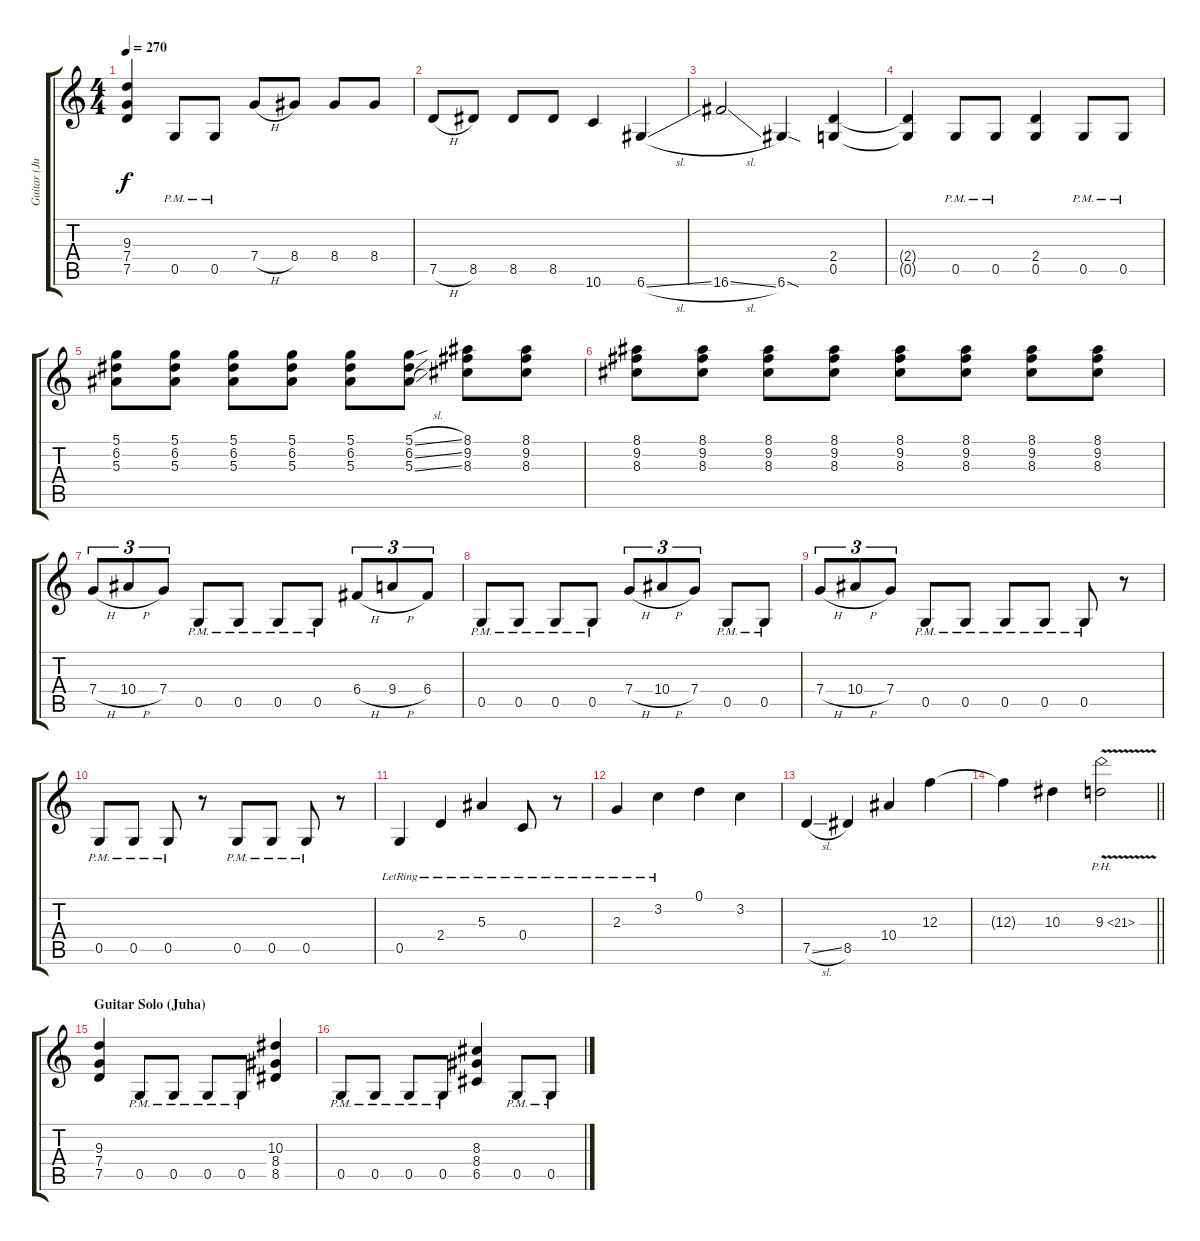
\track ("Guitar (Juha)" "Guitar (Ju") {instrument distortionguitar}
\staff {score tabs}
\tuning (D4 A3 F3 C3 G2 D2) {hide}
\ts (4 4)
\tempo 270
\clef g2
\ks c
(9.3 7.4 7.5).4{dy f} 0.5{pm}.8 0.5{pm}.8 7.4{h}.8 8.4.8 8.4.8 8.4.8 |
7.5{h}.8 8.5.8 8.5.8 8.5.8 10.6.4 6.6{sl}.4 |
16.6{sl}.2 6.6{sod}.4 (2.4 0.5).4 |
(2.4{t} 0.5{t}).4 0.5{pm}.8 0.5{pm}.8 (2.4 0.5).4 0.5{pm}.8 0.5{pm}.8 |
(5.1 6.2 5.3).8 (5.1 6.2 5.3).8 (5.1 6.2 5.3).8 (5.1 6.2 5.3).8 (5.1 6.2 5.3).8 (5.1{sl} 6.2{sl} 5.3{sl}).8 (8.1 9.2 8.3).8 (8.1 9.2 8.3).8 |
(8.1 9.2 8.3).8 (8.1 9.2 8.3).8 (8.1 9.2 8.3).8 (8.1 9.2 8.3).8 (8.1 9.2 8.3).8 (8.1 9.2 8.3).8 (8.1 9.2 8.3).8 (8.1 9.2 8.3).8 |
7.4{h}.8{tu (3 2)} 10.4{h}.8{tu (3 2)} 7.4.8{tu (3 2)} 0.5{pm}.8 0.5{pm}.8 0.5{pm}.8 0.5{pm}.8 6.4{h}.8{tu (3 2)} 9.4{h}.8{tu (3 2)} 6.4.8{tu (3 2)} |
0.5{pm}.8 0.5{pm}.8 0.5{pm}.8 0.5{pm}.8 7.4{h}.8{tu (3 2)} 10.4{h}.8{tu (3 2)} 7.4.8{tu (3 2)} 0.5{pm}.8 0.5{pm}.8 |
7.4{h}.8{tu (3 2)} 10.4{h}.8{tu (3 2)} 7.4.8{tu (3 2)} 0.5{pm}.8 0.5{pm}.8 0.5{pm}.8 0.5{pm}.8 0.5{pm}.8 r.8 |
0.5{pm}.8 0.5{pm}.8 0.5{pm}.8 r.8 0.5{pm}.8 0.5{pm}.8 0.5{pm}.8 r.8 |
0.5{lr}.4 2.4{lr}.4 5.3{lr}.4 0.4{lr}.8 r.8 |
2.3{lr}.4 3.2{lr}.4 0.1.4 3.2.4 |
7.5{sl}.4 8.5.4 10.4.4 12.3.4 |
\barLineRight lightlight
12.3{t}.4 10.3.4 9.3{ph 12 v}.2 |
\section ("" "Guitar Solo (Juha)")
(9.3 7.4 7.5).4 0.5{pm}.8 0.5{pm}.8 0.5{pm}.8 0.5{pm}.8 (10.3 8.4 8.5).4 |
0.5{pm}.8 0.5{pm}.8 0.5{pm}.8 0.5{pm}.8 (8.3 8.4 6.5).4 0.5{pm}.8 0.5{pm}.8
